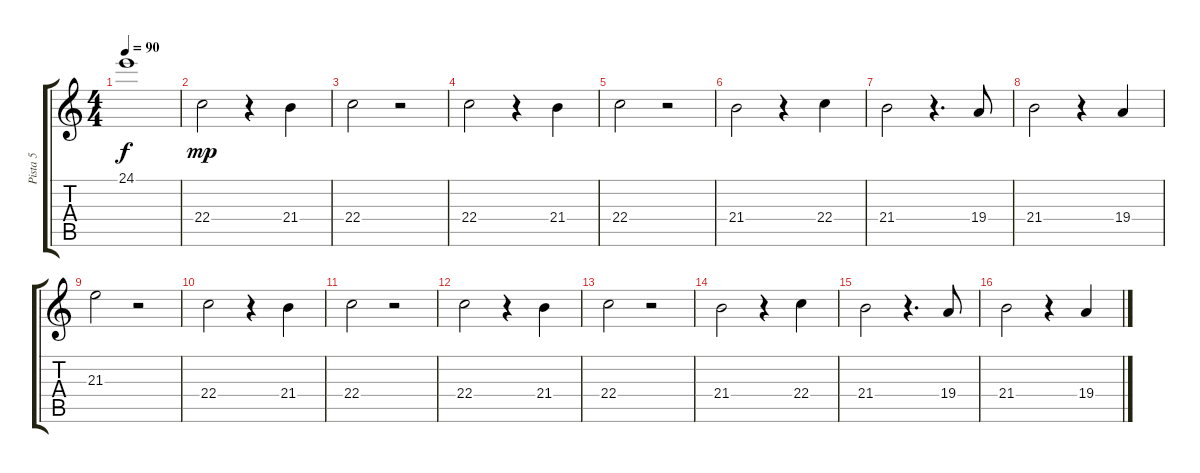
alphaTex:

\track ("Pista 5" "Pista 5") {instrument electricgrandpiano}
\staff {score tabs}
\tuning (E4 B3 G3 D3 A2 E2) {hide}
\ts (4 4)
\tempo 90
\clef g2
\ks c
24.1.1{dy f} |
22.4.2{dy mp} r.4 21.4.4 |
22.4.2 r.2 |
22.4.2 r.4 21.4.4 |
22.4.2 r.2 |
21.4.2 r.4 22.4.4 |
21.4.2 r.4{d} 19.4.8 |
21.4.2 r.4 19.4.4 |
21.3.2 r.2 |
22.4.2 r.4 21.4.4 |
22.4.2 r.2 |
22.4.2 r.4 21.4.4 |
22.4.2 r.2 |
21.4.2 r.4 22.4.4 |
21.4.2 r.4{d} 19.4.8 |
21.4.2 r.4 19.4.4
